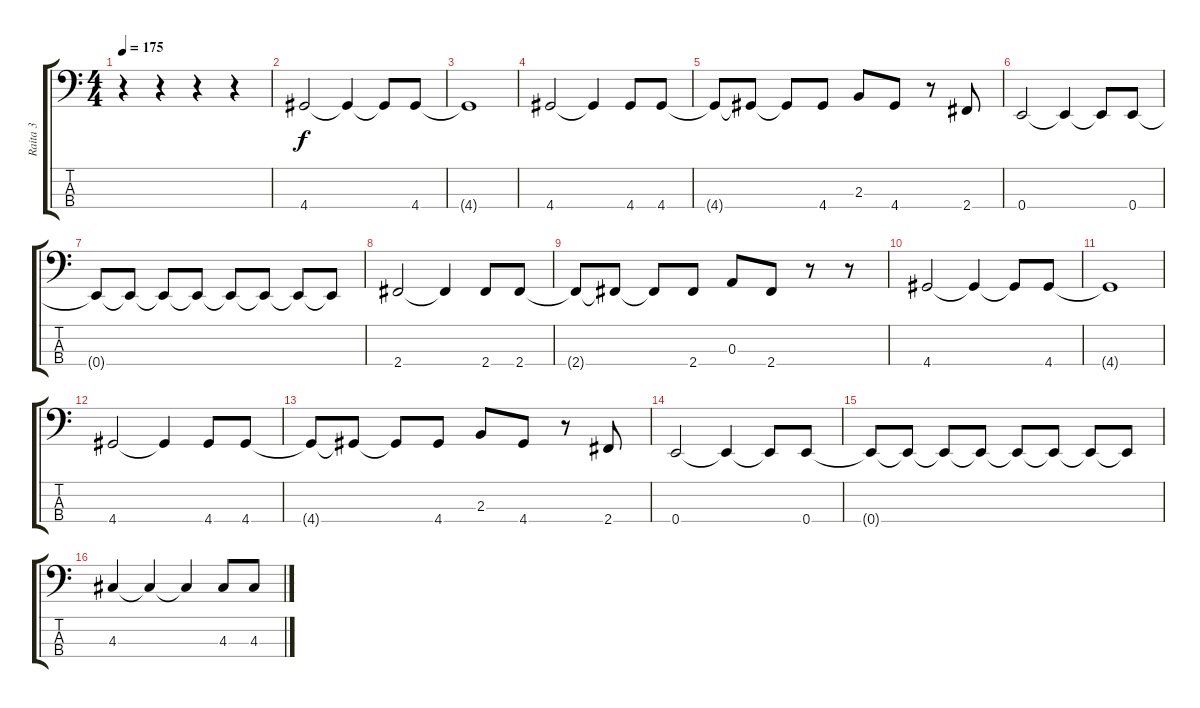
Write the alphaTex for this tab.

\track ("Raita 3" "Raita 3") {instrument electricbasspick}
\staff {score tabs}
\tuning (G2 D2 A1 E1) {hide}
\ts (4 4)
\tempo 175
\clef f4
\ks c
r.4{dy f instrument electricbasspick} r.4 r.4 r.4 |
4.4.2 4.4{t}.4 4.4{t}.8 4.4.8 |
4.4{t}.1 |
4.4.2 4.4{t}.4 4.4.8 4.4.8 |
4.4{t}.8 4.4{t}.8 4.4{t}.8 4.4.8 2.3.8 4.4.8 r.8 2.4.8 |
0.4.2 0.4{t}.4 0.4{t}.8 0.4.8 |
0.4{t}.8 0.4{t}.8 0.4{t}.8 0.4{t}.8 0.4{t}.8 0.4{t}.8 0.4{t}.8 0.4{t}.8 |
2.4.2 2.4{t}.4 2.4.8 2.4.8 |
2.4{t}.8 2.4{t}.8 2.4{t}.8 2.4.8 0.3.8 2.4.8 r.8 r.8 |
4.4.2 4.4{t}.4 4.4{t}.8 4.4.8 |
4.4{t}.1 |
4.4.2 4.4{t}.4 4.4.8 4.4.8 |
4.4{t}.8 4.4{t}.8 4.4{t}.8 4.4.8 2.3.8 4.4.8 r.8 2.4.8 |
0.4.2 0.4{t}.4 0.4{t}.8 0.4.8 |
0.4{t}.8 0.4{t}.8 0.4{t}.8 0.4{t}.8 0.4{t}.8 0.4{t}.8 0.4{t}.8 0.4{t}.8 |
4.3.4 4.3{t}.4 4.3{t}.4 4.3.8 4.3.8
